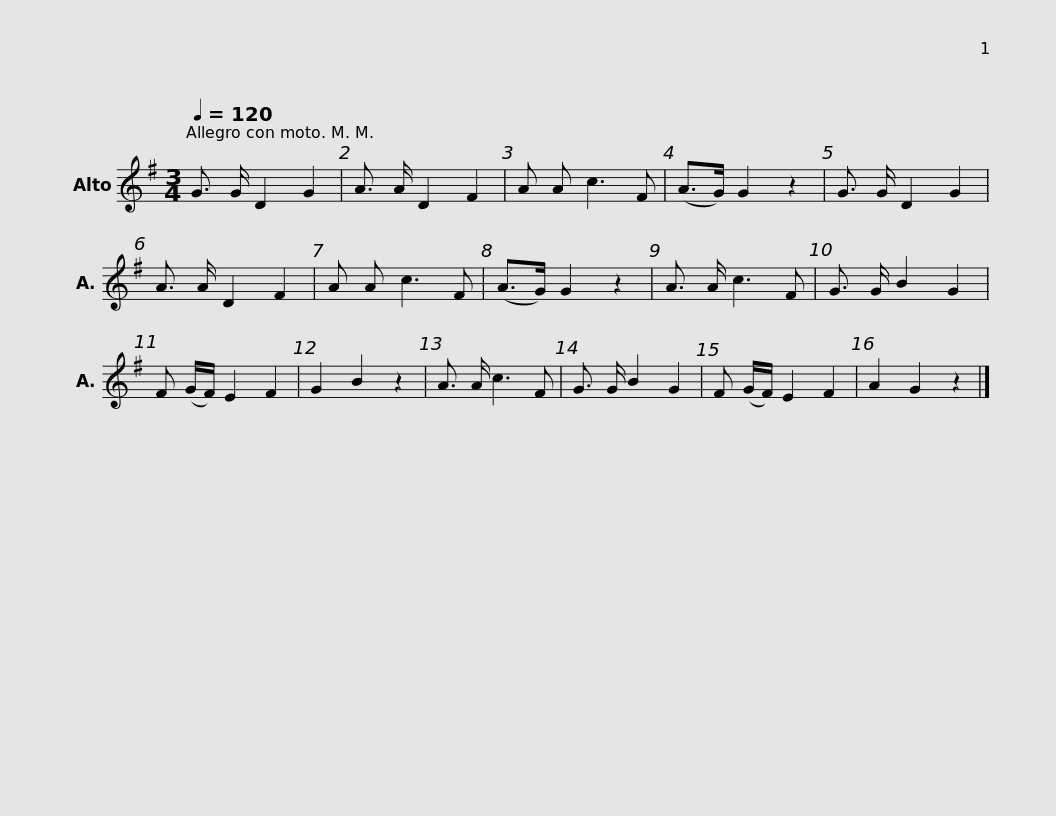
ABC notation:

X:1
L:1/8
Q:1/4=120
M:3/4
I:linebreak $
K:G
V:1 treble
V:1
 G3/2 G/ D2 G2 | A3/2 A/ D2 F2 | A A c3 F | (A>G) G2 z2 |$ G3/2 G/ D2 G2 | %5
 A3/2 A/ D2 F2 | A A c3 F | (A>G) G2 z2 |$ A3/2 A/ c3 F | G3/2 G/ B2 G2 | %10
 F (G/F/) E2 F2 | G2 B2 z2 |$ A3/2 A/ c3 F | G3/2 G/ B2 G2 | F (G/F/) E2 F2 | %15
 A2 G2 z2 |] %16
